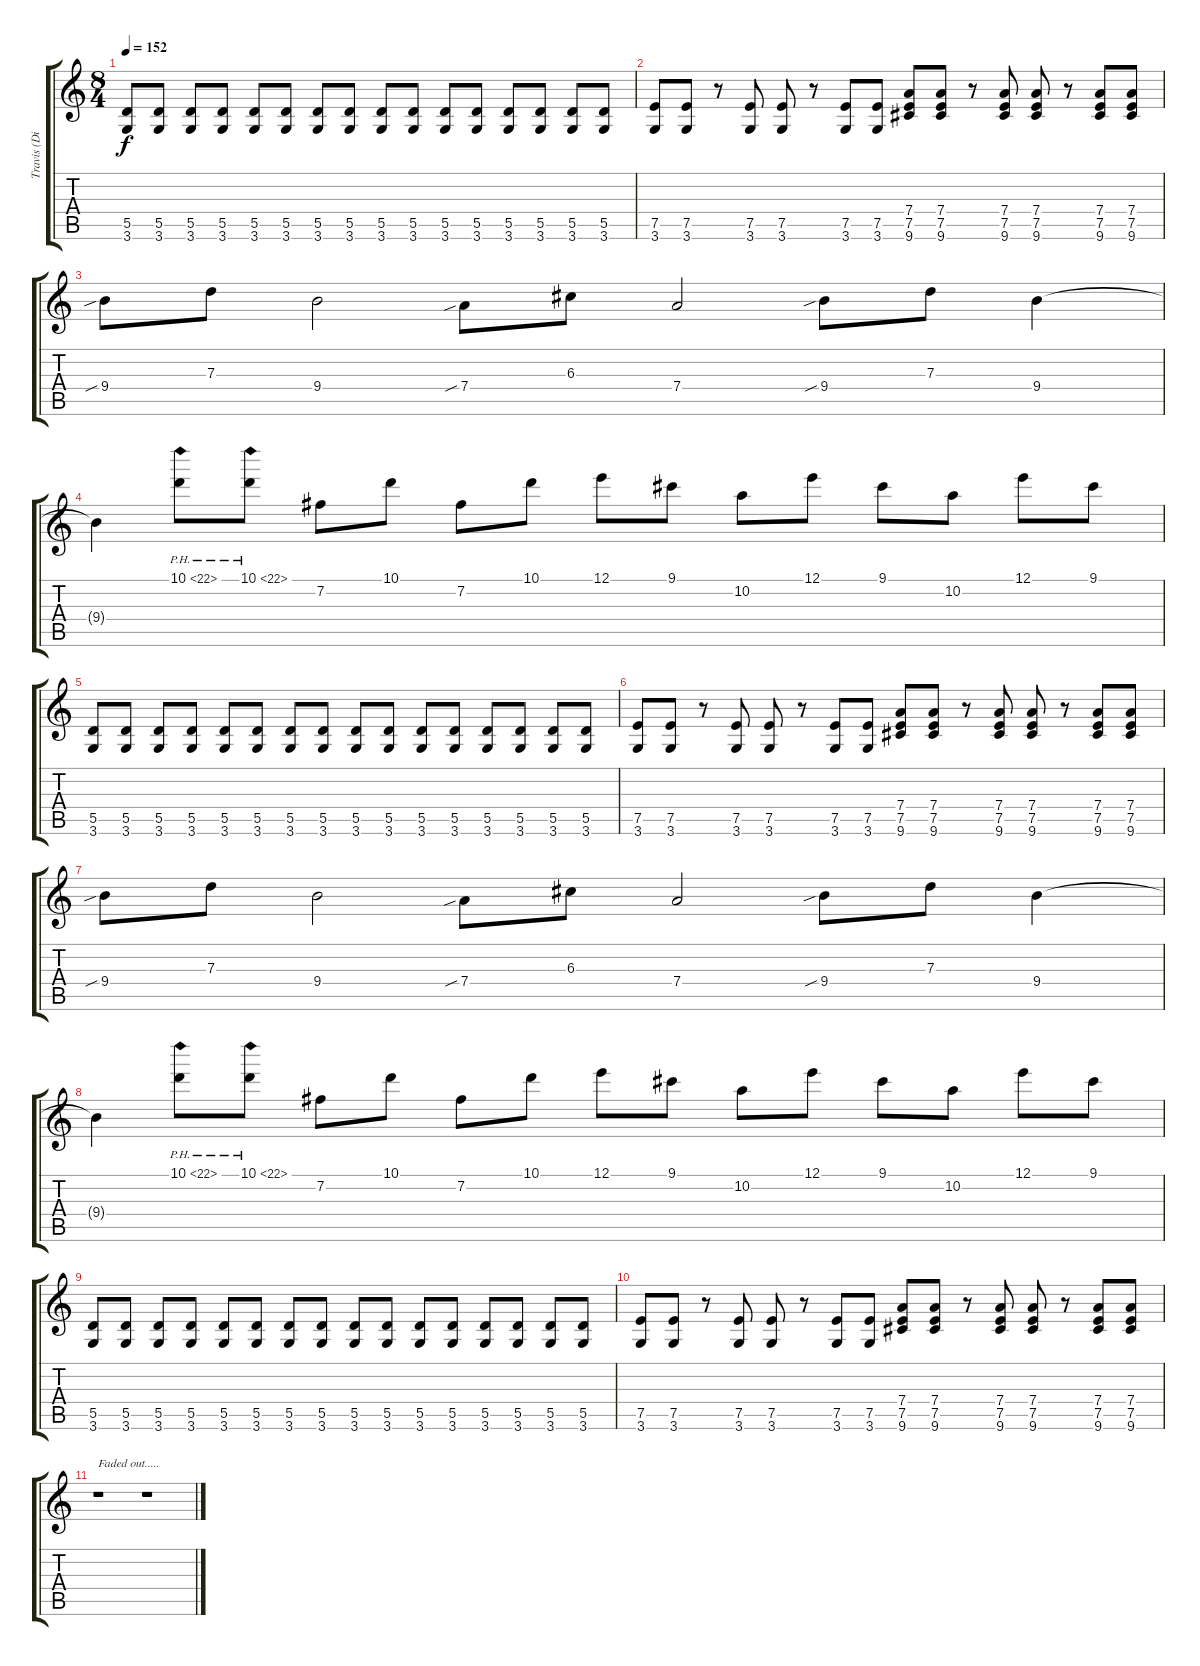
\track ("Travis (Distorted)" "Travis (Di") {instrument overdrivenguitar}
\staff {score tabs}
\tuning (E4 B3 G3 D3 A2 E2) {hide}
\ts (8 4)
\tempo 152
\clef g2
\ks c
(5.5 3.6).8{dy f} (5.5 3.6).8 (5.5 3.6).8 (5.5 3.6).8 (5.5 3.6).8 (5.5 3.6).8 (5.5 3.6).8 (5.5 3.6).8 (5.5 3.6).8 (5.5 3.6).8 (5.5 3.6).8 (5.5 3.6).8 (5.5 3.6).8 (5.5 3.6).8 (5.5 3.6).8 (5.5 3.6).8 |
(7.5 3.6).8 (7.5 3.6).8 r.8 (7.5 3.6).8 (7.5 3.6).8 r.8 (7.5 3.6).8 (7.5 3.6).8 (7.4 7.5 9.6).8 (7.4 7.5 9.6).8 r.8 (7.4 7.5 9.6).8 (7.4 7.5 9.6).8 r.8 (7.4 7.5 9.6).8 (7.4 7.5 9.6).8 |
9.4{sib}.8 7.3.8 9.4.2 7.4{sib}.8 6.3.8 7.4.2 9.4{sib}.8 7.3.8 9.4.4 |
9.4{t}.4 10.1{ph 12}.8 10.1{ph 12}.8 7.2.8 10.1.8 7.2.8 10.1.8 12.1.8 9.1.8 10.2.8 12.1.8 9.1.8 10.2.8 12.1.8 9.1.8 |
(5.5 3.6).8 (5.5 3.6).8 (5.5 3.6).8 (5.5 3.6).8 (5.5 3.6).8 (5.5 3.6).8 (5.5 3.6).8 (5.5 3.6).8 (5.5 3.6).8 (5.5 3.6).8 (5.5 3.6).8 (5.5 3.6).8 (5.5 3.6).8 (5.5 3.6).8 (5.5 3.6).8 (5.5 3.6).8 |
(7.5 3.6).8 (7.5 3.6).8 r.8 (7.5 3.6).8 (7.5 3.6).8 r.8 (7.5 3.6).8 (7.5 3.6).8 (7.4 7.5 9.6).8 (7.4 7.5 9.6).8 r.8 (7.4 7.5 9.6).8 (7.4 7.5 9.6).8 r.8 (7.4 7.5 9.6).8 (7.4 7.5 9.6).8 |
9.4{sib}.8 7.3.8 9.4.2 7.4{sib}.8 6.3.8 7.4.2 9.4{sib}.8 7.3.8 9.4.4 |
9.4{t}.4 10.1{ph 12}.8 10.1{ph 12}.8 7.2.8 10.1.8 7.2.8 10.1.8 12.1.8 9.1.8 10.2.8 12.1.8 9.1.8 10.2.8 12.1.8 9.1.8 |
(5.5 3.6).8 (5.5 3.6).8 (5.5 3.6).8 (5.5 3.6).8 (5.5 3.6).8 (5.5 3.6).8 (5.5 3.6).8 (5.5 3.6).8 (5.5 3.6).8 (5.5 3.6).8 (5.5 3.6).8 (5.5 3.6).8 (5.5 3.6).8 (5.5 3.6).8 (5.5 3.6).8 (5.5 3.6).8 |
(7.5 3.6).8 (7.5 3.6).8 r.8 (7.5 3.6).8 (7.5 3.6).8 r.8 (7.5 3.6).8 (7.5 3.6).8 (7.4 7.5 9.6).8 (7.4 7.5 9.6).8 r.8 (7.4 7.5 9.6).8 (7.4 7.5 9.6).8 r.8 (7.4 7.5 9.6).8 (7.4 7.5 9.6).8 |
r.1{txt "Faded out....."} r.1
